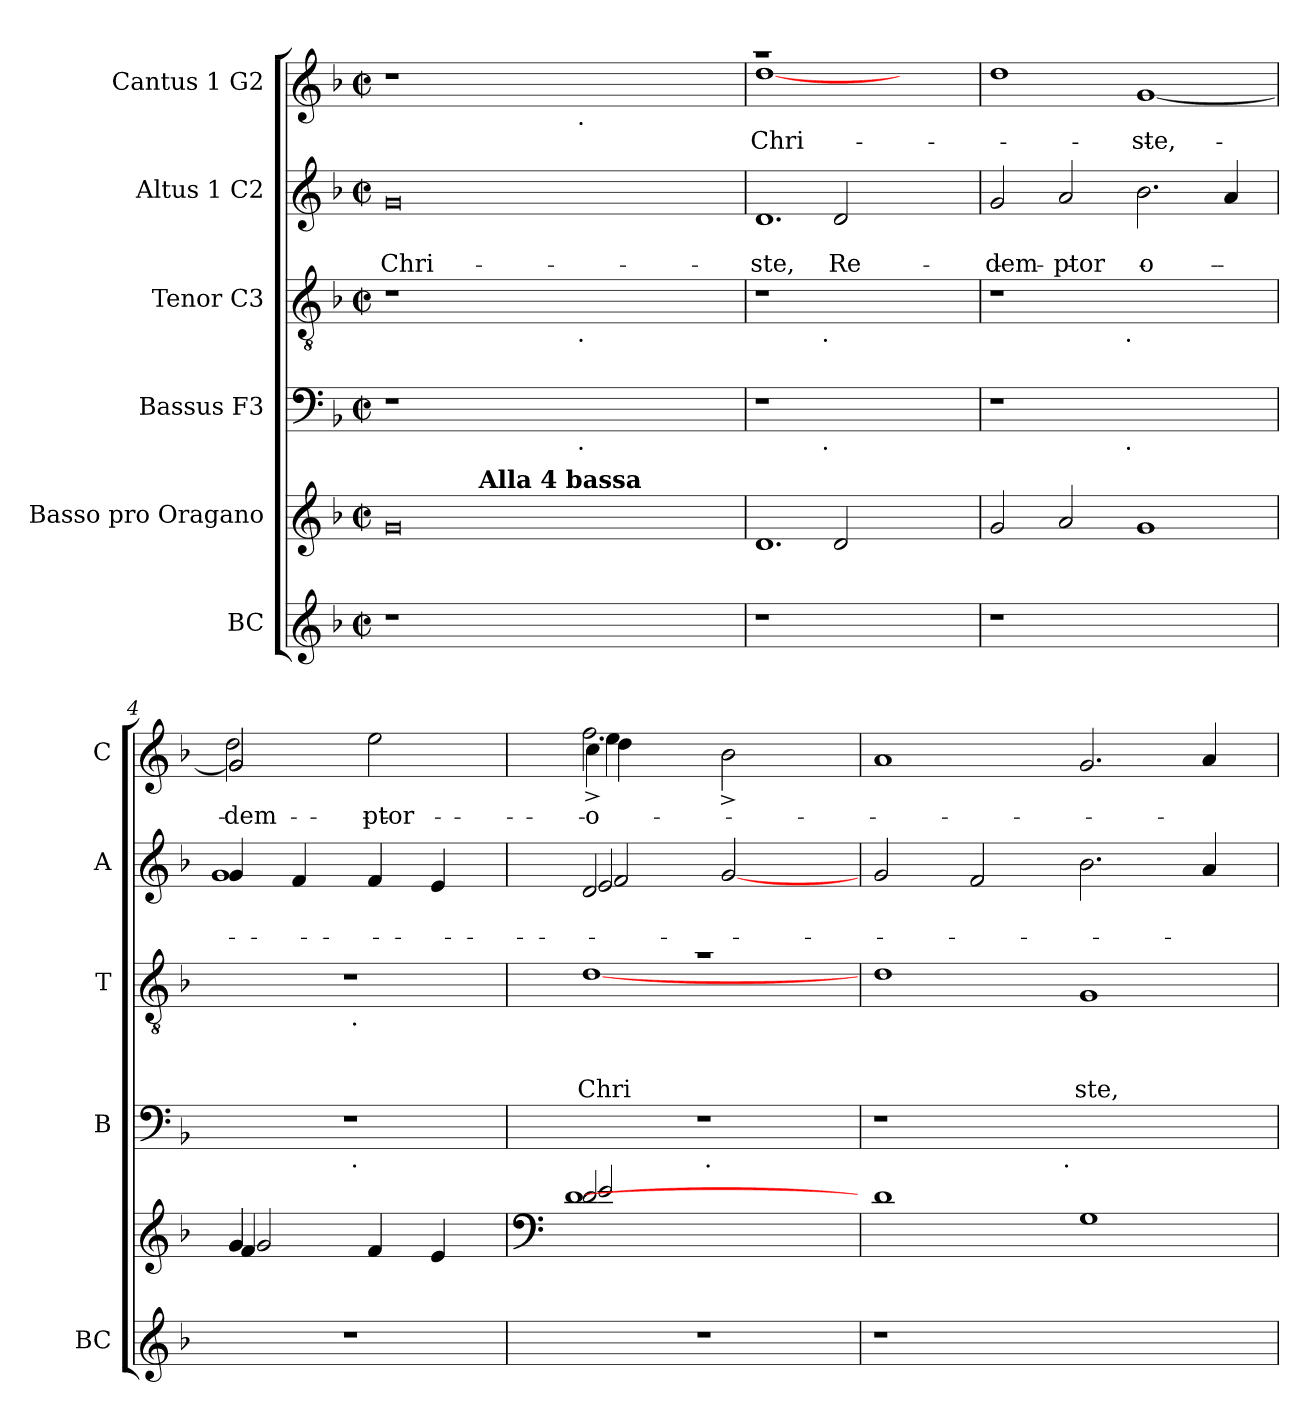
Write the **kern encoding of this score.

**kern	**kern	**kern	**kern	**text	**text	**text	**kern	**text	**text	**kern	**text
*part6	*part5	*part4	*part3	*part3	*part3	*part3	*part2	*part2	*part2	*part1	*part1
*staff6	*staff5	*staff4	*staff3	*staff3	*staff3	*staff3	*staff2	*staff2	*staff2	*staff1	*staff1
*I"BC	*I"Basso pro Oragano	*I"Bassus F3	*I"Tenor C3	*	*	*	*I"Altus 1 C2	*	*	*I"Cantus 1 G2	*
*I'BC	*	*I'B	*I'T	*	*	*	*I'A	*	*	*I'C	*
*clefG2	*clefG2	*clefF4	*clefGv2	*	*	*	*clefG2	*	*	*clefG2	*
*	*ITrd7c12	*	*	*	*	*	*	*	*	*	*
*k[b-]	*k[b-]	*k[b-]	*k[b-]	*	*	*	*k[b-]	*	*	*k[b-]	*
*F:	*F:	*F:	*F:	*	*	*	*F:	*	*	*F:	*
*M2/2	*M2/2	*M2/2	*M2/2	*	*	*	*M2/2	*	*	*M2/2	*
*met(c|)	*met(c|)	*met(c|)	*met(c|)	*	*	*	*met(c|)	*	*	*met(c|)	*
=1	=1	=1	=1	=1	=1	=1	=1	=1	=1	=1	=1
!	!	!	!	!	!	!	!	!	!LO:LY:b	!	!
*	*^	*	*	*	*	*	*	*	*	*	*
1r	0G	2ryy	1r	1r	.	.	.	0g	.	Chri-	1r	.
.	.	16.ryy	.	.	.	.	.	.	.	.	.	.
!	!	!LO:TX:a:B:t=Alla 4 bassa	!	!	!	!	!	!	!	!	!	!
.	.	1ryy	.	.	.	.	.	.	.	.	.	.
1ryy	.	.	8.ryy	8.ryy	.	.	.	.	.	.	8.ryy	.
!	!	!	!	!	!	!	!	!	!	!	!LO:TX:b:t=.	!
!	!	!	!	!LO:TX:b:t=.	!	!	!	!	!	!	!	!
!	!	!	!LO:TX:b:t=.	!	!	!	!	!	!	!	!	!
.	.	.	2ryy	2ryy	.	.	.	.	.	.	2ryy	.
.	.	4ryy	.	.	.	.	.	.	.	.	.	.
.	.	.	4ryy	4ryy	.	.	.	.	.	.	4ryy	.
.	.	8ryy	.	.	.	.	.	.	.	.	.	.
.	.	.	16ryy	16ryy	.	.	.	.	.	.	16ryy	.
.	.	32ryy	.	.	.	.	.	.	.	.	.	.
=2	=2	=2	=2	=2	=2	=2	=2	=2	=2	=2	=2	=2
!	!	!	!	!	!	!	!	!	!	!LO:LY:b	!	!LO:LY:b
*	*	*	*^	*^	*	*	*	*^	*	*	*^	*
1r	1.D	2ryy	1r	4...ryy	1r	4...ryy	.	.	.	1.d	2ryy	.	-ste,	1raa	[>1dd	Chri-
!	!	!	!	!	!	!LO:TX:b:t=.	!	!	!	!	!	!	!	!	!	!
!	!	!	!	!LO:TX:b:t=.	!	!	!	!	!	!	!	!	!	!	!	!
.	.	.	.	1ryy	.	1ryy	.	.	.	.	.	.	.	.	.	.
!	!	!	!	!	!	!	!	!	!	!	!	!	!LO:LY:b	!	!	!
.	.	2D/	.	.	.	.	.	.	.	.	2d/	.	Re-	.	.	.
2ryy	.	2ryy	2ryy	.	2ryy	.	.	.	.	.	2ryy	.	.	2ryy	2ryy	.
.	.	.	.	32ryy	.	32ryy	.	.	.	.	.	.	.	.	.	.
=3	=3	=3	=3	=3	=3	=3	=3	=3	=3	=3	=3	=3	=3	=3	=3	=3
!	!	!	!	!	!	!	!	!	!	!	!	!	!LO:LY:b	!	!	!
*	*	*	*	*	*	*	*	*	*	*v	*v	*	*	*	*	*
*	*v	*v	*	*	*	*	*	*	*	*	*	*	*v	*v	*
1r	2G/	1r	2ryy	1r	2ryy	.	.	.	2g/	.	-dem-	1dd	.
!	!	!	!	!	!	!	!	!	!	!	!LO:LY:b:rj	!	!
.	2A/	.	4...ryy	.	4...ryy	.	.	.	2a/	.	-ptor	.	.
!	!	!	!	!	!LO:TX:b:t=.	!	!	!	!	!	!	!	!
!	!	!	!LO:TX:b:t=.	!	!	!	!	!	!	!	!	!	!
.	.	.	1ryy	.	1ryy	.	.	.	.	.	.	.	.
!	!	!	!	!	!	!	!	!	!	!	!LO:LY:b	!	!LO:LY:b
1ryy	1G	1ryy	.	1ryy	.	.	.	.	2.b-\	.	o-	[<1g	-ste,
.	.	.	.	.	.	.	.	.	4a/	.	.	.	.
.	.	.	32ryy	.	32ryy	.	.	.	.	.	.	.	.
=4	=4	=4	=4	=4	=4	=4	=4	=4	=4	=4	=4	=4	=4
*	*^	*	*	*	*	*	*	*	*^	*	*	*^	*
*	*	*^	*	*	*	*	*	*	*	*	*	*	*	*	*	*
*	*	*	*^	*	*	*	*	*	*	*	*	*	*	*	*	*	*
!	!	!	!	!	!	!	!	!	!	!	!	!	!	!	!	!	!	!LO:LY:b
*	*	*	*	*	*	*	*	*	*	*	*	*	*	*	*	*	*^	*
!	!	!	!	!	!	!	!	!	!	!	!	!	!	!	!	!	!	!	!LO:LY:b
1r	4G/	4F/	2G/	2G/	1r	4...ryy	1r	4...ryy	.	.	.	4g/	1g	.	.	2g/]	2g/	2dd\	-dem-
.	2.ryy	2.ryy	.	.	.	.	.	.	.	.	.	4f/	.	.	.	.	.	.	.
!	!	!	!	!	!	!	!	!LO:TX:b:t=.	!	!	!	!	!	!	!	!	!	!	!
!	!	!	!	!	!	!LO:TX:b:t=.	!	!	!	!	!	!	!	!	!	!	!	!	!
.	.	.	.	.	.	2ryy	.	2ryy	.	.	.	.	.	.	.	.	.	.	.
!	!	!	!	!	!	!	!	!	!	!	!	!	!	!	!	!	!	!	!LO:LY:b:rj
.	.	.	2ryy	4F/	.	.	.	.	.	.	.	4f/	.	.	.	2ryy	2ryy	2ee\	-ptor
.	.	.	.	4E/	.	.	.	.	.	.	.	4e/	.	.	.	.	.	.	.
.	.	.	.	.	.	32ryy	.	32ryy	.	.	.	.	.	.	.	.	.	.	.
*	*	*	*	*	*	*	*	*	*	*	*	*v	*v	*	*	*	*	*	*
*	*v	*v	*v	*v	*	*	*	*	*	*	*	*	*	*	*v	*v	*v	*
=5	=5	=5	=5	=5	=5	=5	=5	=5	=5	=5	=5	=5	=5
*	*clefF4	*	*	*	*	*	*	*	*	*	*	*	*
*	*^	*	*	*	*	*	*	*	*^	*	*	*^	*
*	*	*^	*	*	*	*	*	*	*	*	*	*	*	*	*^	*
*	*	*	*^	*	*	*	*	*	*	*	*	*	*	*	*	*	*	*
!	!	!	!	!	!	!	!	!	!	!	!LO:LY:b	!	!	!	!	!	!	!	!LO:LY:b
*	*	*	*v	*v	*	*	*	*	*	*	*	*	*^	*	*	*	*	*^	*
1r	2D/	2E/	[>1D	1r	4...ryy	1ra	[>1d	.	.	Chri-	2d/	2e/	2f/	.	.	2.ff\	4ee\	4dd\	4cc^>\	o-
.	.	.	.	.	.	.	.	.	.	.	.	.	.	.	.	.	2.ryy	2.ryy	4ryy	.
!	!	!	!	!	!LO:TX:b:t=.	!	!	!	!	!	!	!	!	!	!	!	!	!	!	!
.	.	.	.	.	2ryy	.	.	.	.	.	.	.	.	.	.	.	.	.	.	.
.	2ryy	2ryy	.	.	.	.	.	.	.	.	2ryy	2ryy	[<2g/	.	.	.	.	.	2b-^>\	.
.	.	.	.	.	.	.	.	.	.	.	.	.	.	.	.	4ryy	.	.	.	.
.	.	.	.	.	32ryy	.	.	.	.	.	.	.	.	.	.	.	.	.	.	.
*	*	*	*	*	*	*v	*v	*	*	*	*	*	*	*	*	*v	*v	*v	*v	*
*	*v	*v	*v	*	*	*	*	*	*	*v	*v	*v	*	*	*	*
=6	=6	=6	=6	=6	=6	=6	=6	=6	=6	=6	=6	=6
1r	1D	1r	2ryy	1d	.	.	.	2g/	.	.	1a	.
.	.	.	4...ryy	.	.	.	.	2f/	.	.	.	.
!	!	!	!LO:TX:b:t=.	!	!	!	!	!	!	!	!	!
.	.	.	1ryy	.	.	.	.	.	.	.	.	.
!	!	!	!	!	!	!	!LO:LY:b	!	!	!	!	!
1ryy	1GG	1ryy	.	1G	.	.	-ste,	2.b-\	.	.	2.g/	.
.	.	.	.	.	.	.	.	4a/	.	.	4a/	.
.	.	.	32ryy	.	.	.	.	.	.	.	.	.
*	*	*v	*v	*	*	*	*	*	*	*	*	*
=	=	=	=	=	=	=	=	=	=	=	=
*-	*-	*-	*-	*-	*-	*-	*-	*-	*-	*-	*-
